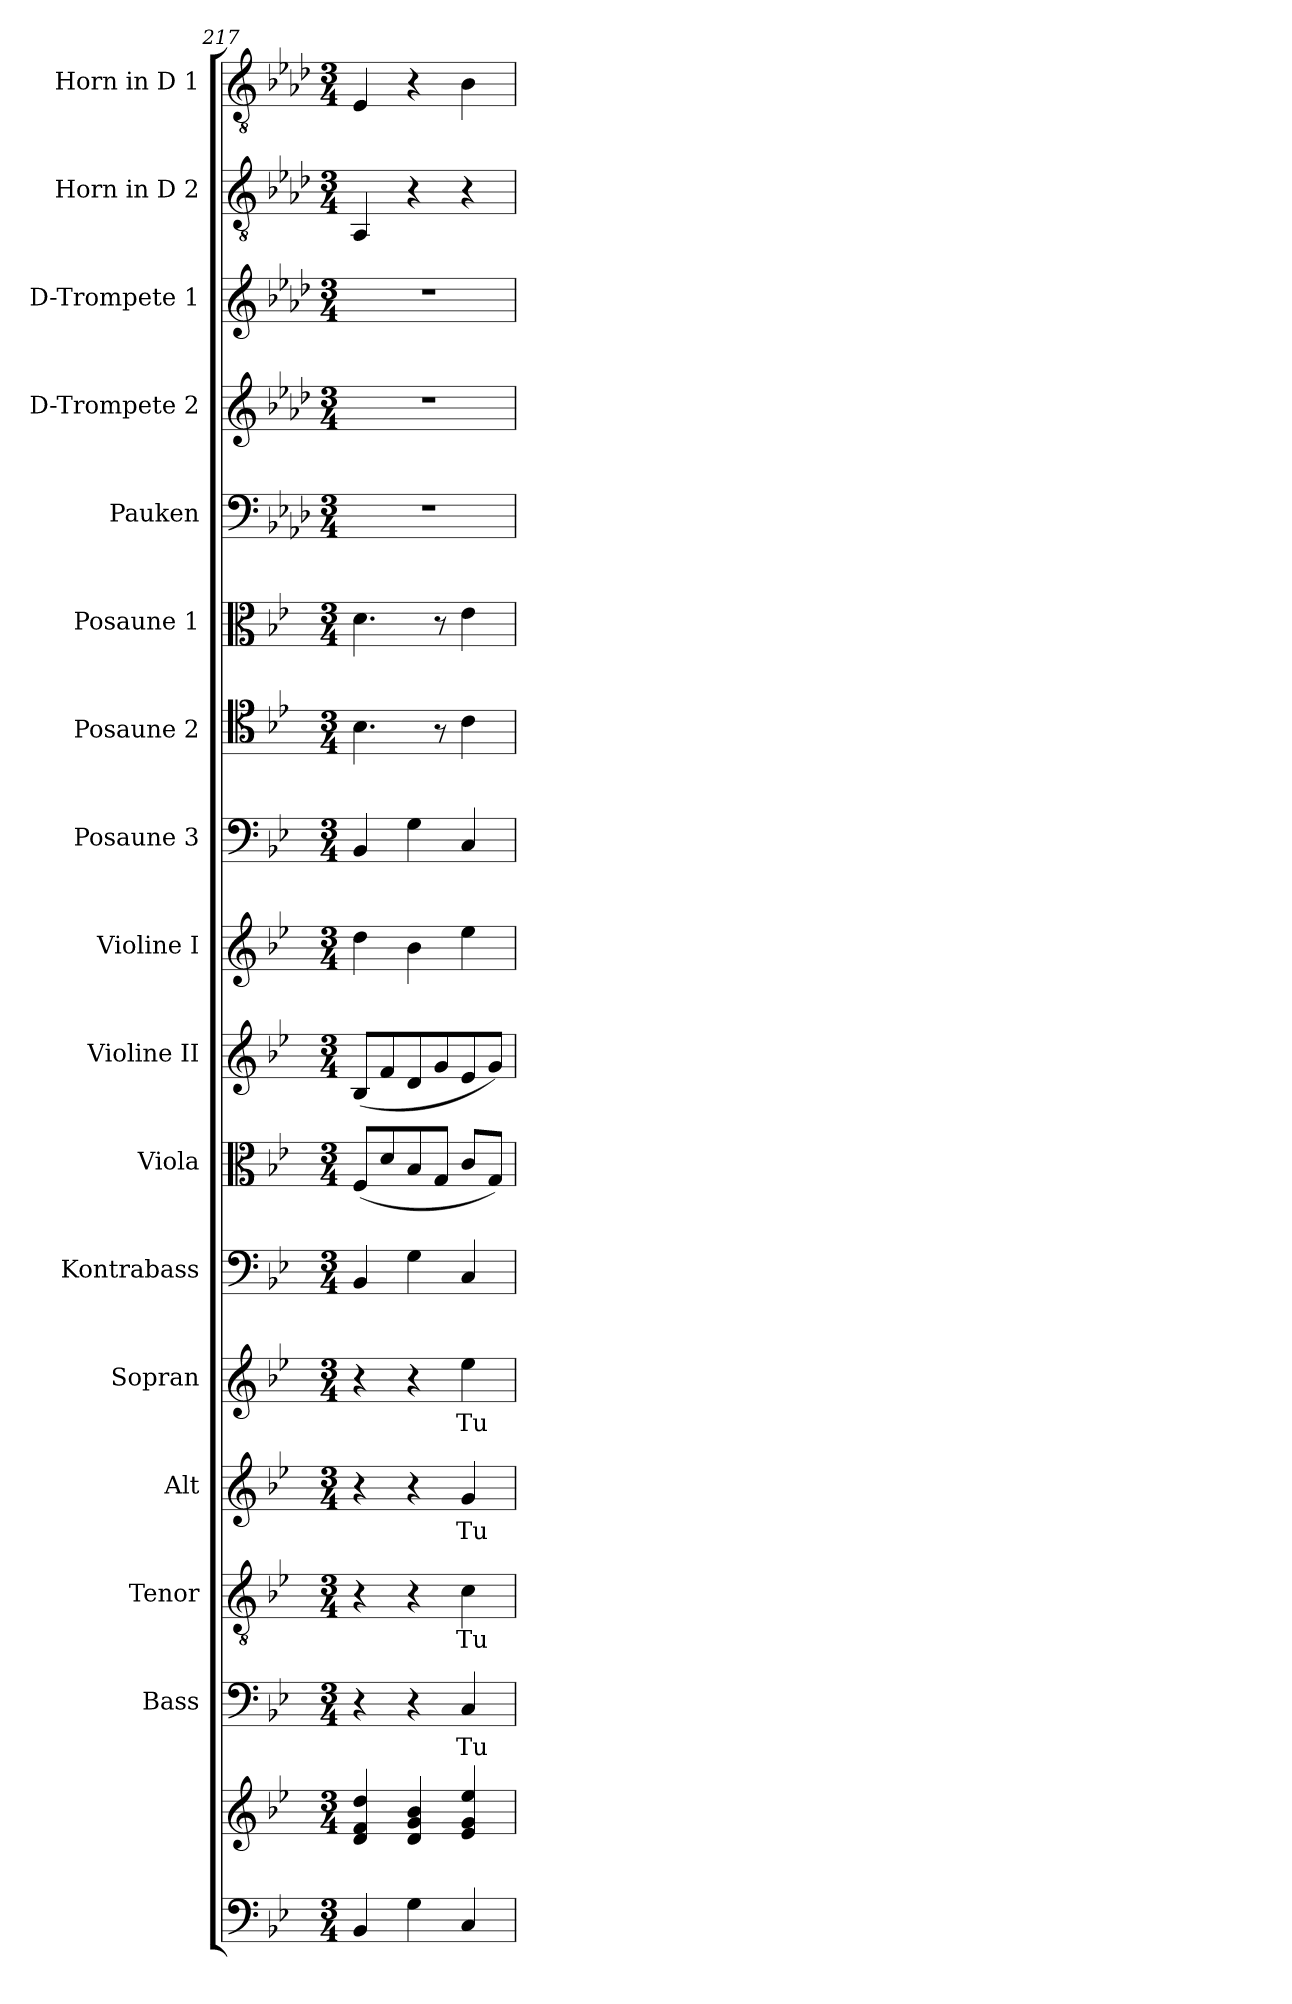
**kern	**kern	**kern	**text	**kern	**text	**kern	**text	**kern	**text	**kern	**kern	**kern	**kern	**kern	**kern	**kern	**kern	**kern	**kern	**kern	**kern
*part17	*part17	*part16	*part16	*part15	*part15	*part14	*part14	*part13	*part13	*part12	*part11	*part10	*part9	*part8	*part7	*part6	*part5	*part4	*part3	*part2	*part1
*staff18	*staff17	*staff16	*staff16	*staff15	*staff15	*staff14	*staff14	*staff13	*staff13	*staff12	*staff11	*staff10	*staff9	*staff8	*staff7	*staff6	*staff5	*staff4	*staff3	*staff2	*staff1
*	*	*I"Bass	*	*I"Tenor	*	*I"Alt	*	*I"Sopran	*	*I"Kontrabass	*I"Viola	*I"Violine II	*I"Violine I	*I"Posaune 3	*I"Posaune 2	*I"Posaune 1	*I"Pauken	*I"D-Trompete 2	*I"D-Trompete 1	*I"Horn in D 2	*I"Horn in D 1
*	*	*I'B.	*	*I'T.	*	*I'A.	*	*I'S.	*	*I'Kb.	*I'Vla.	*I'Vl. II	*I'Vl. I	*I'Pos. 3	*I'Pos. 2	*I'Pos. 1	*I'Pk.	*I'D Trp. 2	*I'D Trp. 1	*I'Hrn. 2	*I'Hrn. 1
*clefF4	*clefG2	*clefF4	*	*clefGv2	*	*clefG2	*	*clefG2	*	*clefF4	*clefC3	*clefG2	*clefG2	*clefF4	*clefC4	*clefC3	*clefF4	*clefG2	*clefG2	*clefGv2	*clefGv2
*	*	*	*	*	*	*	*	*	*	*ITrd7c12	*	*	*	*	*	*	*ITrd-1c-2	*ITrd-1c-2	*ITrd-1c-2	*ITrd-1c-2	*ITrd-1c-2
*k[b-e-]	*k[b-e-]	*k[b-e-]	*	*k[b-e-]	*	*k[b-e-]	*	*k[b-e-]	*	*k[b-e-]	*k[b-e-]	*k[b-e-]	*k[b-e-]	*k[b-e-]	*k[b-e-]	*k[b-e-]	*k[b-e-]	*k[b-e-]	*k[b-e-]	*k[b-e-]	*k[b-e-]
*B-:	*B-:	*B-:	*	*B-:	*	*B-:	*	*B-:	*	*B-:	*B-:	*B-:	*B-:	*B-:	*B-:	*B-:	*B-:	*B-:	*B-:	*B-:	*B-:
*M3/4	*M3/4	*M3/4	*	*M3/4	*	*M3/4	*	*M3/4	*	*M3/4	*M3/4	*M3/4	*M3/4	*M3/4	*M3/4	*M3/4	*M3/4	*M3/4	*M3/4	*M3/4	*M3/4
=217	=217	=217	=217	=217	=217	=217	=217	=217	=217	=217	=217	=217	=217	=217	=217	=217	=217	=217	=217	=217	=217
4BB-/	4d/ 4f/ 4dd/	4r	.	4r	.	4r	.	4r	.	4BBB-/	(<8F/L	(<8B-/L	4dd\	4BB-/	4.B-\	4.d\	2.r	2.r	2.r	4BB-/	4F/
.	.	.	.	.	.	.	.	.	.	.	8d/	8f/	.	.	.	.	.	.	.	.	.
4G\	4d/ 4g/ 4b-/	4r	.	4r	.	4r	.	4r	.	4GG\	8B-/	8d/	4b-\	4G\	.	.	.	.	.	4r	4r
.	.	.	.	.	.	.	.	.	.	.	8G/J	8g/	.	.	8r	8r	.	.	.	.	.
!	!	!	!LO:LY:b	!	!LO:LY:b	!	!LO:LY:b	!	!LO:LY:b	!	!	!	!	!	!	!	!	!	!	!	!
4C/	4e-/ 4g/ 4ee-/	4C/	Tu	4c\	Tu	4g/	Tu	4ee-\	Tu	4CC/	8c/L	8e-/	4ee-\	4C/	4c\	4e-\	.	.	.	4r	4c\
.	.	.	.	.	.	.	.	.	.	.	8G/J)	8g/J)	.	.	.	.	.	.	.	.	.
=	=	=	=	=	=	=	=	=	=	=	=	=	=	=	=	=	=	=	=	=	=
*-	*-	*-	*-	*-	*-	*-	*-	*-	*-	*-	*-	*-	*-	*-	*-	*-	*-	*-	*-	*-	*-
